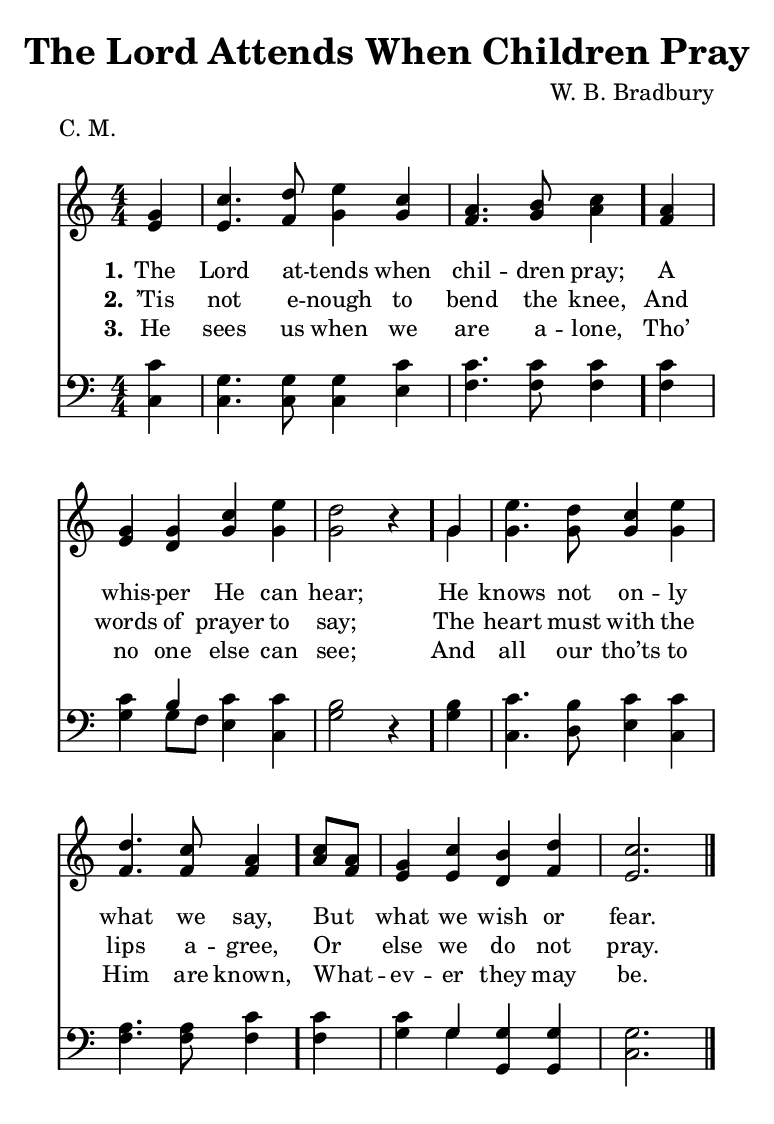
\include "common/global.ily"
\paper {
  \include "common/paper.ily"
  ragged-last-bottom = ##t
}

\header{
  hymnnumber = "317"
  title = "The Lord Attends When Children Pray"
  tunename = "Brown"
  meter = "C. M."
  poet = ""
  composer = "W. B. Bradbury"
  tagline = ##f
}

global = {
  \include "common/overrides.ily"
  \override Staff.TimeSignature.style = #'numbered
  \time 4/4
  \override Score.MetronomeMark.transparent = ##t % hide all fermata changes too
  \tempo 4=80
  \key c \major
  \partial 4
  \autoBeamOff
}

notesSoprano = {
\global
\relative c'' {

  g4 | c4. d8 e4 c | a4. b8 c4
  a4 | g g c e | d2 r4
  g,4 | e'4. d8 c4 e | d4. c8 a4
  c8[ a] | g4 c b d | c2.

  \bar "|."

}
}

notesAlto = {
\global
\relative e' {

  e4 | e4. f8 g4 g | f4. g8 a4
  f4 | e d g g | g2 r4
  g4 | g4. g8 g4 g | f4. f8 f4
  a8[ f] | e4 e d f | e2.

}
}

notesTenor = {
\global
\relative a {

  c4 | g4. g8 g4 c | c4. c8 c4
  c4 | c4 b c c | b2 r4
  b4 | c4. b8 c4 c | a4. a8 c4
  c4 | c g g g | g2.

}
}

notesBass = {
\global
\relative f {

  c4 | c4. c8 c4 e | f4. f8 f4
  f4 | g g8[ f] e4 c | g'2 r4
  g4 | c,4. d8 e4 c | f4. f8 f4
  f4 | g4 g g, g | c2.

}
}

wordsA = \lyricmode {
\set stanza = "1."

The Lord at -- tends when chil -- dren pray; \bar "."
A whis -- per He can hear; \bar "."
He knows not on -- ly what we say, \bar "."
But what we wish or fear. \bar "."

}

wordsB = \lyricmode {
\set stanza = "2."

’Tis not e -- nough to bend the knee,
And words of prayer to say;
The heart must with the lips a -- gree,
Or else we do not pray.

}

wordsC = \lyricmode {
\set stanza = "3."

He sees us when we are a -- lone,
Tho’ no one else can see;
And all our tho’ts to Him are known, % original has "thot’s"
What -- ev -- er they may be.

}

\score {
  \context ChoirStaff <<
    \context Staff = upper <<
      \set Staff.autoBeaming = ##f
      \set ChoirStaff.systemStartDelimiter = #'SystemStartBar
      \set ChoirStaff.printPartCombineTexts = ##f
      \partcombine #'(2 . 9) \notesSoprano \notesAlto
      \context NullVoice = sopranos { \voiceOne << \notesSoprano >> }
      \context NullVoice = altos { \voiceTwo << \notesAlto >> }
      \context Lyrics = one   \lyricsto sopranos \wordsA
      \context Lyrics = two   \lyricsto sopranos \wordsB
      \context Lyrics = three \lyricsto sopranos \wordsC
    >>
    \context Staff = men <<
      \set Staff.autoBeaming = ##f
      \clef bass
      \set ChoirStaff.printPartCombineTexts = ##f
      \partcombine #'(2 . 9) \notesTenor \notesBass
      \context NullVoice = tenors { \voiceOne << \notesTenor >> }
      \context NullVoice = basses { \voiceTwo << \notesBass >> }
    >>
  >>
  \layout {
    \include "common/layout.ily"
  }
  \midi{
    \include "common/midi.ily"
  }
}

\version "2.19.49"  % necessary for upgrading to future LilyPond versions.

% vi:set et ts=2 sw=2 ai nocindent syntax=lilypond:
